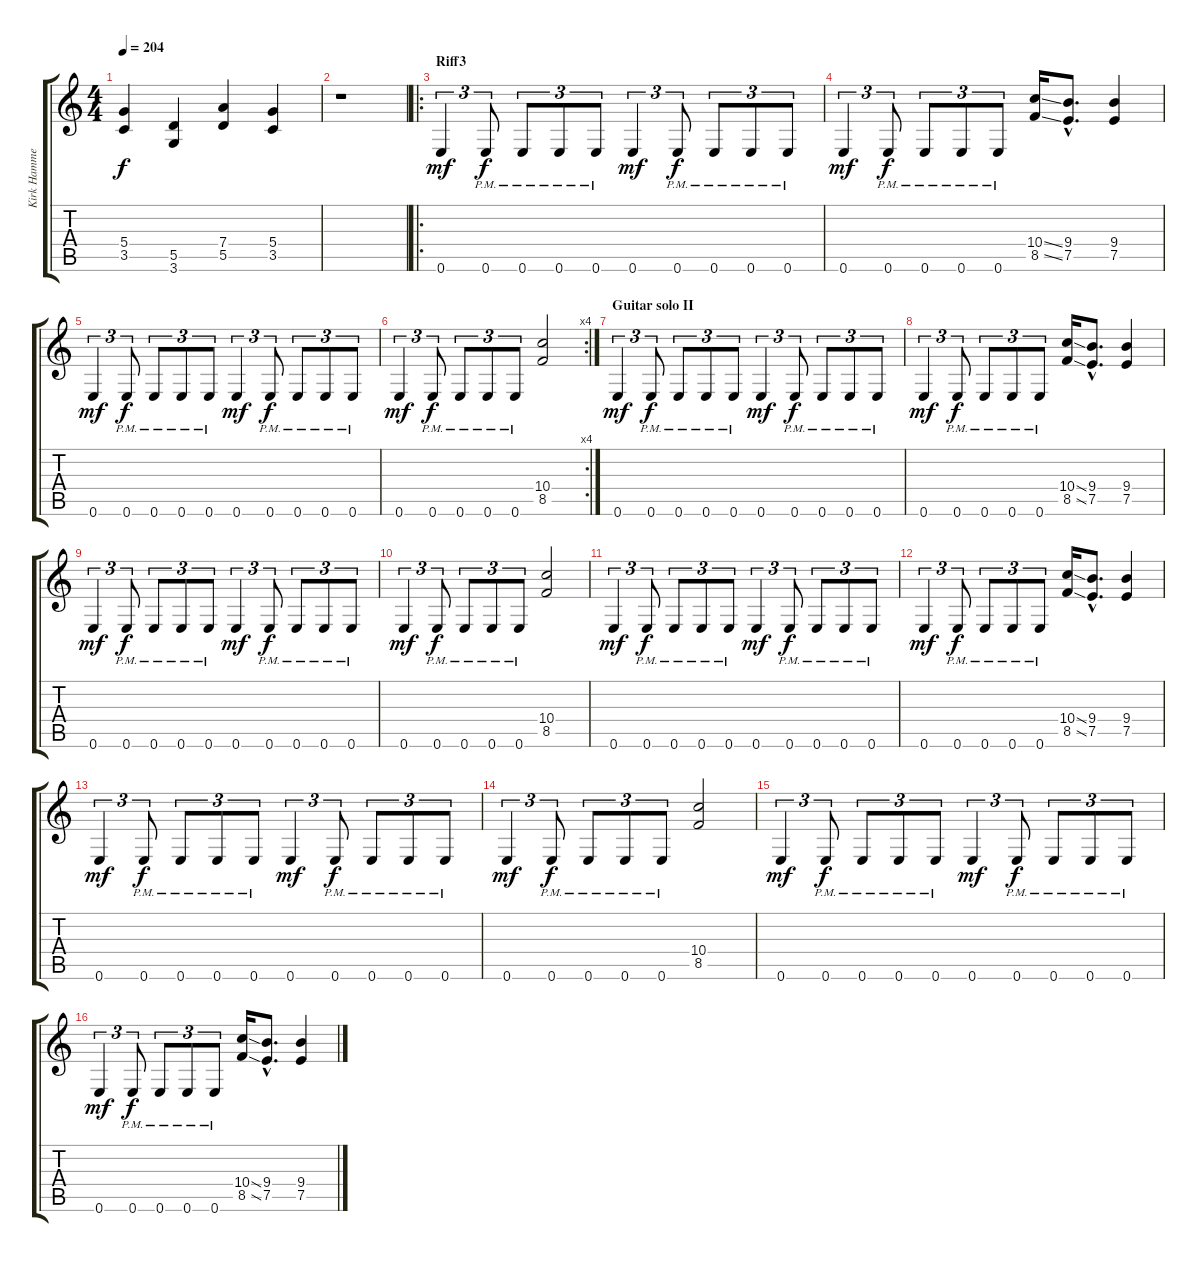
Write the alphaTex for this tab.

\track ("Kirk Hammet (Guitar 2)" "Kirk Hamme") {instrument distortionguitar}
\staff {score tabs}
\tuning (E4 B3 G3 D3 A2 E2) {hide}
\ts (4 4)
\tempo 204
\clef g2
\ks c
(5.4 3.5).4{dy f} (5.5 3.6).4 (7.4 5.5).4 (5.4 3.5).4 |
r.1 |
\ro
\section ("" "Riff3")
0.6.4{tu (3 2) dy mf} 0.6{pm}.8{tu (3 2) dy f} 0.6{pm}.8{tu (3 2)} 0.6{pm}.8{tu (3 2)} 0.6{pm}.8{tu (3 2)} 0.6.4{tu (3 2) dy mf} 0.6{pm}.8{tu (3 2) dy f} 0.6{pm}.8{tu (3 2)} 0.6{pm}.8{tu (3 2)} 0.6{pm}.8{tu (3 2)} |
0.6.4{tu (3 2) dy mf} 0.6{pm}.8{tu (3 2) dy f} 0.6{pm}.8{tu (3 2)} 0.6{pm}.8{tu (3 2)} 0.6{pm}.8{tu (3 2)} (10.4{ss} 8.5{ss}).16 (9.4{hac} 7.5{hac}).8{d} (9.4 7.5).4 |
0.6.4{tu (3 2) dy mf} 0.6{pm}.8{tu (3 2) dy f} 0.6{pm}.8{tu (3 2)} 0.6{pm}.8{tu (3 2)} 0.6{pm}.8{tu (3 2)} 0.6.4{tu (3 2) dy mf} 0.6{pm}.8{tu (3 2) dy f} 0.6{pm}.8{tu (3 2)} 0.6{pm}.8{tu (3 2)} 0.6{pm}.8{tu (3 2)} |
\rc 4
0.6.4{tu (3 2) dy mf} 0.6{pm}.8{tu (3 2) dy f} 0.6{pm}.8{tu (3 2)} 0.6{pm}.8{tu (3 2)} 0.6{pm}.8{tu (3 2)} (10.4 8.5).2 |
\section ("" "Guitar solo II")
0.6.4{tu (3 2) dy mf} 0.6{pm}.8{tu (3 2) dy f} 0.6{pm}.8{tu (3 2)} 0.6{pm}.8{tu (3 2)} 0.6{pm}.8{tu (3 2)} 0.6.4{tu (3 2) dy mf} 0.6{pm}.8{tu (3 2) dy f} 0.6{pm}.8{tu (3 2)} 0.6{pm}.8{tu (3 2)} 0.6{pm}.8{tu (3 2)} |
0.6.4{tu (3 2) dy mf} 0.6{pm}.8{tu (3 2) dy f} 0.6{pm}.8{tu (3 2)} 0.6{pm}.8{tu (3 2)} 0.6{pm}.8{tu (3 2)} (10.4{ss} 8.5{ss}).16 (9.4{hac} 7.5{hac}).8{d} (9.4 7.5).4 |
0.6.4{tu (3 2) dy mf} 0.6{pm}.8{tu (3 2) dy f} 0.6{pm}.8{tu (3 2)} 0.6{pm}.8{tu (3 2)} 0.6{pm}.8{tu (3 2)} 0.6.4{tu (3 2) dy mf} 0.6{pm}.8{tu (3 2) dy f} 0.6{pm}.8{tu (3 2)} 0.6{pm}.8{tu (3 2)} 0.6{pm}.8{tu (3 2)} |
0.6.4{tu (3 2) dy mf} 0.6{pm}.8{tu (3 2) dy f} 0.6{pm}.8{tu (3 2)} 0.6{pm}.8{tu (3 2)} 0.6{pm}.8{tu (3 2)} (10.4 8.5).2 |
0.6.4{tu (3 2) dy mf} 0.6{pm}.8{tu (3 2) dy f} 0.6{pm}.8{tu (3 2)} 0.6{pm}.8{tu (3 2)} 0.6{pm}.8{tu (3 2)} 0.6.4{tu (3 2) dy mf} 0.6{pm}.8{tu (3 2) dy f} 0.6{pm}.8{tu (3 2)} 0.6{pm}.8{tu (3 2)} 0.6{pm}.8{tu (3 2)} |
0.6.4{tu (3 2) dy mf} 0.6{pm}.8{tu (3 2) dy f} 0.6{pm}.8{tu (3 2)} 0.6{pm}.8{tu (3 2)} 0.6{pm}.8{tu (3 2)} (10.4{ss} 8.5{ss}).16 (9.4{hac} 7.5{hac}).8{d} (9.4 7.5).4 |
0.6.4{tu (3 2) dy mf} 0.6{pm}.8{tu (3 2) dy f} 0.6{pm}.8{tu (3 2)} 0.6{pm}.8{tu (3 2)} 0.6{pm}.8{tu (3 2)} 0.6.4{tu (3 2) dy mf} 0.6{pm}.8{tu (3 2) dy f} 0.6{pm}.8{tu (3 2)} 0.6{pm}.8{tu (3 2)} 0.6{pm}.8{tu (3 2)} |
0.6.4{tu (3 2) dy mf} 0.6{pm}.8{tu (3 2) dy f} 0.6{pm}.8{tu (3 2)} 0.6{pm}.8{tu (3 2)} 0.6{pm}.8{tu (3 2)} (10.4 8.5).2 |
0.6.4{tu (3 2) dy mf} 0.6{pm}.8{tu (3 2) dy f} 0.6{pm}.8{tu (3 2)} 0.6{pm}.8{tu (3 2)} 0.6{pm}.8{tu (3 2)} 0.6.4{tu (3 2) dy mf} 0.6{pm}.8{tu (3 2) dy f} 0.6{pm}.8{tu (3 2)} 0.6{pm}.8{tu (3 2)} 0.6{pm}.8{tu (3 2)} |
0.6.4{tu (3 2) dy mf} 0.6{pm}.8{tu (3 2) dy f} 0.6{pm}.8{tu (3 2)} 0.6{pm}.8{tu (3 2)} 0.6{pm}.8{tu (3 2)} (10.4{ss} 8.5{ss}).16 (9.4{hac} 7.5{hac}).8{d} (9.4 7.5).4
